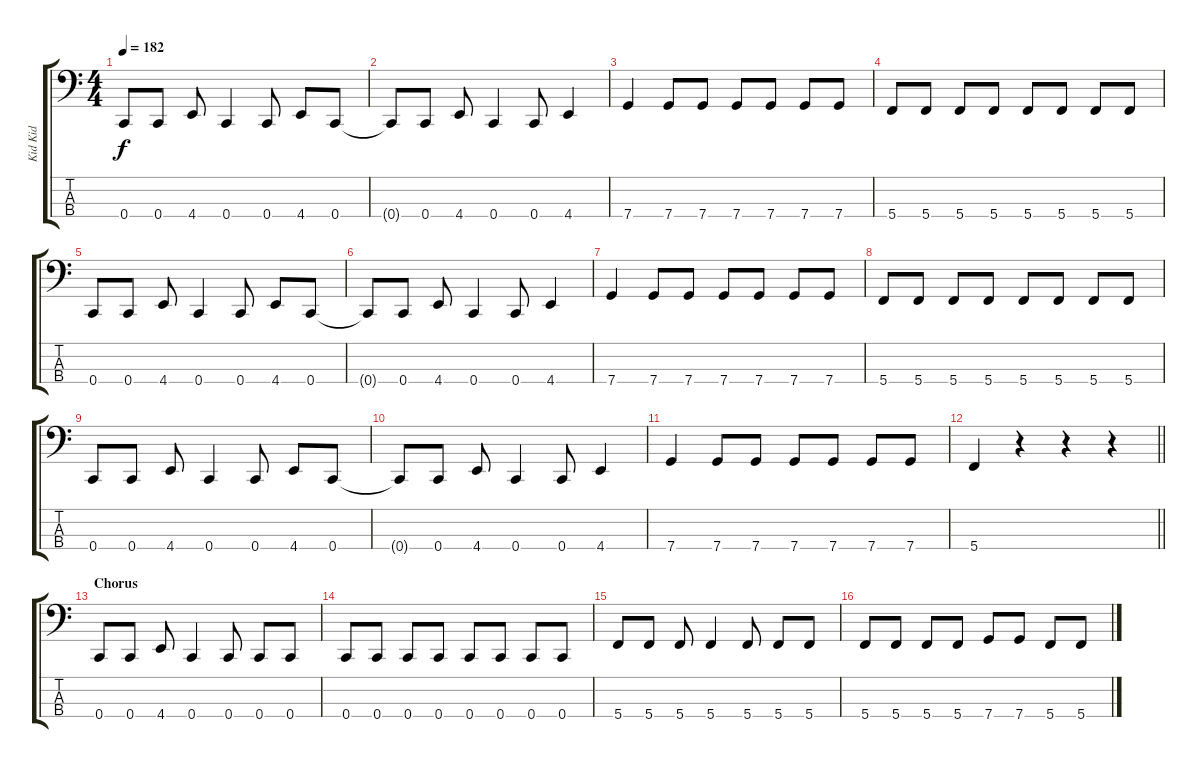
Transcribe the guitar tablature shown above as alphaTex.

\track ("Kid Kid" "Kid Kid") {instrument electricbasspick}
\staff {score tabs}
\tuning (F2 C2 G1 C1) {hide}
\ts (4 4)
\tempo 182
\clef f4
\ks c
0.4.8{dy f} 0.4.8 4.4.8 0.4.4 0.4.8 4.4.8 0.4.8 |
0.4{t}.8 0.4.8 4.4.8 0.4.4 0.4.8 4.4.4 |
7.4.4 7.4.8 7.4.8 7.4.8 7.4.8 7.4.8 7.4.8 |
5.4.8 5.4.8 5.4.8 5.4.8 5.4.8 5.4.8 5.4.8 5.4.8 |
0.4.8 0.4.8 4.4.8 0.4.4 0.4.8 4.4.8 0.4.8 |
0.4{t}.8 0.4.8 4.4.8 0.4.4 0.4.8 4.4.4 |
7.4.4 7.4.8 7.4.8 7.4.8 7.4.8 7.4.8 7.4.8 |
5.4.8 5.4.8 5.4.8 5.4.8 5.4.8 5.4.8 5.4.8 5.4.8 |
0.4.8 0.4.8 4.4.8 0.4.4 0.4.8 4.4.8 0.4.8 |
0.4{t}.8 0.4.8 4.4.8 0.4.4 0.4.8 4.4.4 |
7.4.4 7.4.8 7.4.8 7.4.8 7.4.8 7.4.8 7.4.8 |
\barLineRight lightlight
5.4.4 r.4 r.4 r.4 |
\section ("" "Chorus")
0.4.8 0.4.8 4.4.8 0.4.4 0.4.8 0.4.8 0.4.8 |
0.4.8 0.4.8 0.4.8 0.4.8 0.4.8 0.4.8 0.4.8 0.4.8 |
5.4.8 5.4.8 5.4.8 5.4.4 5.4.8 5.4.8 5.4.8 |
5.4.8 5.4.8 5.4.8 5.4.8 7.4.8 7.4.8 5.4.8 5.4.8
